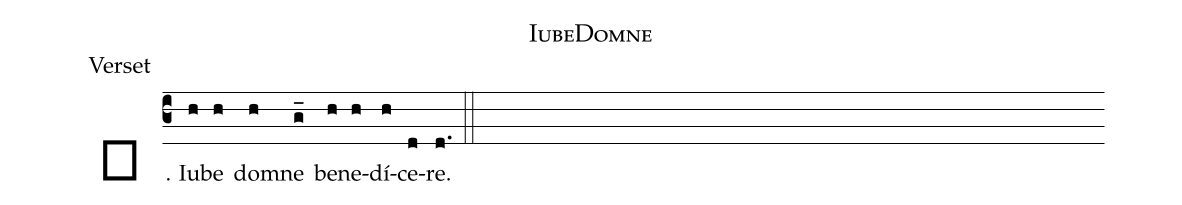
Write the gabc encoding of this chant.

name:IubeDomne;
office-part:Verset;
%%
(c3) ℣. I{u}(h)be(h) dom(h)ne(g_) be(h)ne(h)dí(h)ce(d)re.(d.) (::)
